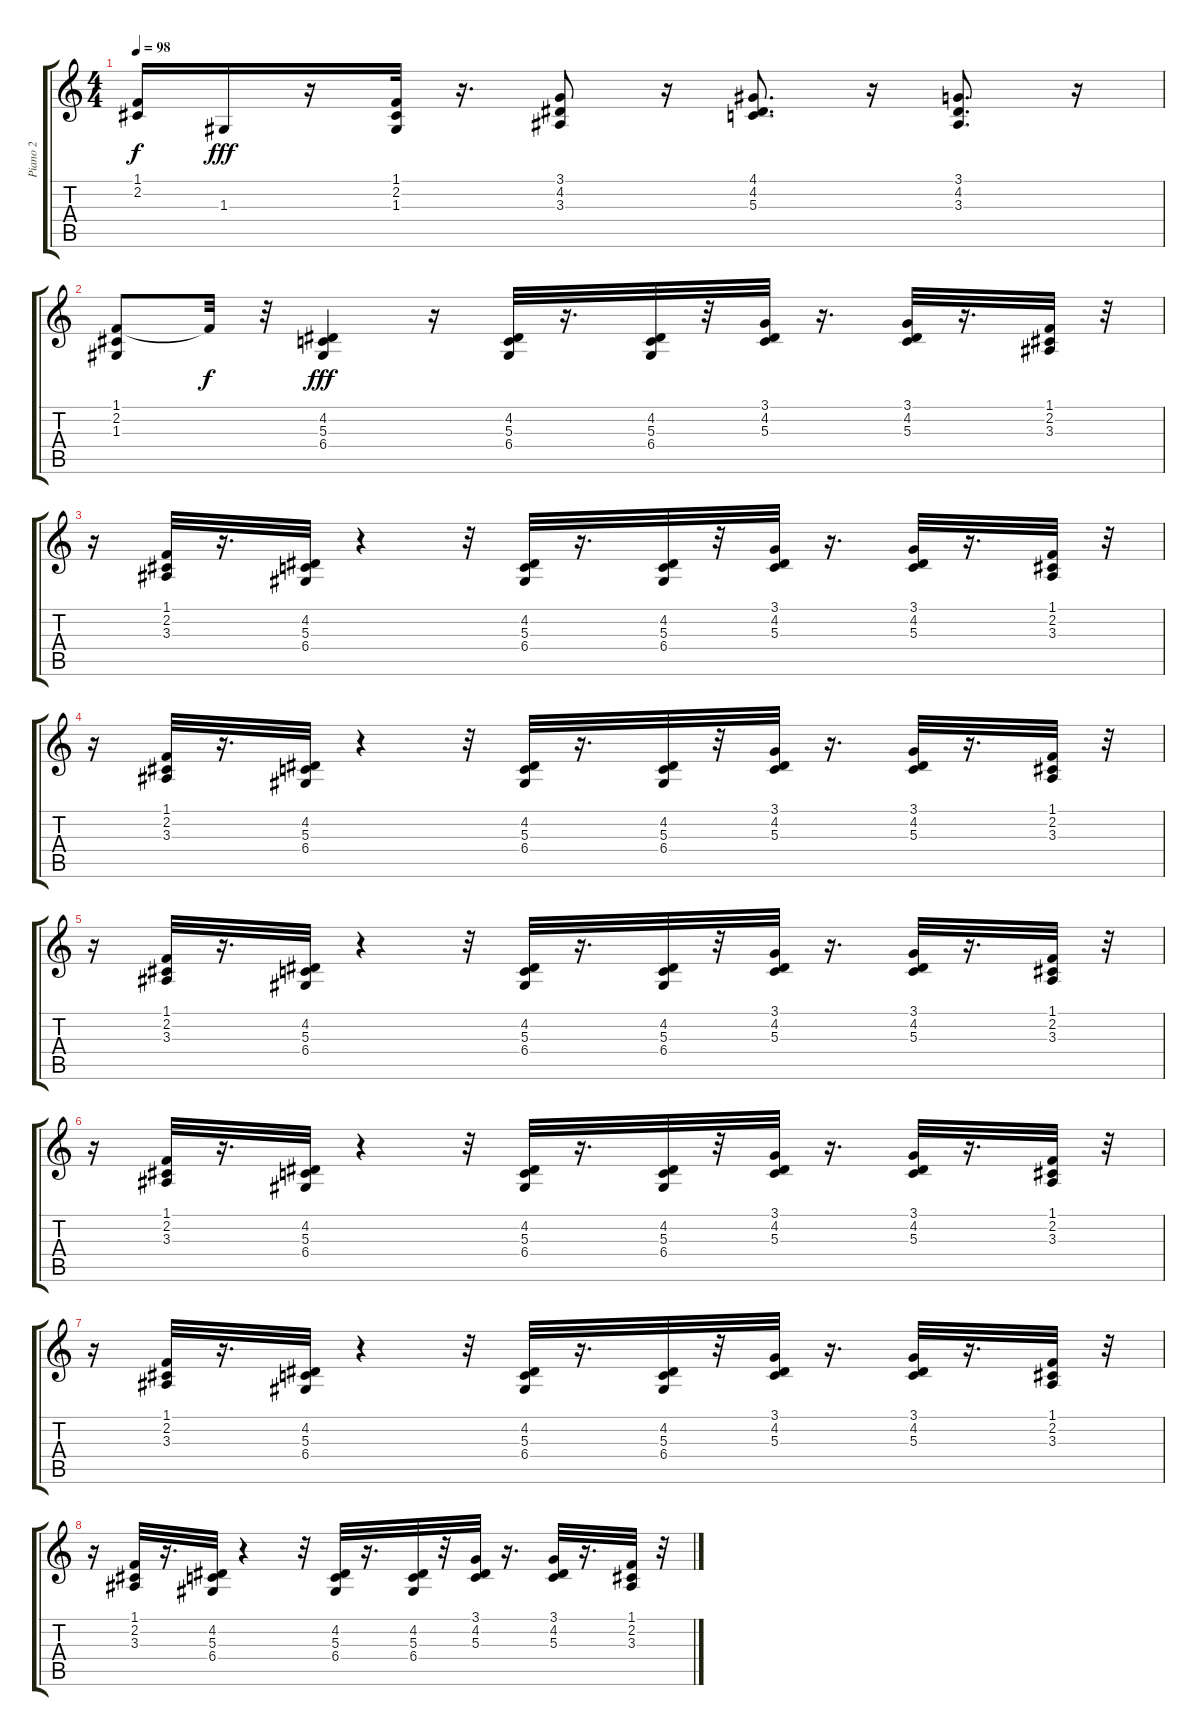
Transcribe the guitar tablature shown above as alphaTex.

\track ("Piano 2" "Piano 2") {instrument electricpiano2}
\staff {score tabs}
\tuning (E4 B3 G3 D3 A2 E2) {hide}
\ts (4 4)
\tempo 98
\clef g2
\ks c
(1.1{t} 2.2{t}).16{dy f} 1.3.16{dy fff} r.16 (1.1 2.2 1.3).32 r.16{d} (3.1 4.2 3.3).8 r.16 (4.1 4.2 5.3).8{d} r.16 (3.1 4.2 3.3).8{d} r.16 |
(1.1 2.2 1.3).8 1.1{t}.32{dy f} r.32 (4.2 5.3 6.4).4{dy fff} r.16 (4.2 5.3 6.4).32 r.16{d} (4.2 5.3 6.4).32 r.32 (3.1 4.2 5.3).32 r.16{d} (3.1 4.2 5.3).32 r.16{d} (1.1 2.2 3.3).32 r.32 |
r.16 (1.1 2.2 3.3).32 r.16{d} (4.2 5.3 6.4).32 r.4 r.32 (4.2 5.3 6.4).32 r.16{d} (4.2 5.3 6.4).32 r.32 (3.1 4.2 5.3).32 r.16{d} (3.1 4.2 5.3).32 r.16{d} (1.1 2.2 3.3).32 r.32 |
r.16 (1.1 2.2 3.3).32 r.16{d} (4.2 5.3 6.4).32 r.4 r.32 (4.2 5.3 6.4).32 r.16{d} (4.2 5.3 6.4).32 r.32 (3.1 4.2 5.3).32 r.16{d} (3.1 4.2 5.3).32 r.16{d} (1.1 2.2 3.3).32 r.32 |
r.16 (1.1 2.2 3.3).32 r.16{d} (4.2 5.3 6.4).32 r.4 r.32 (4.2 5.3 6.4).32 r.16{d} (4.2 5.3 6.4).32 r.32 (3.1 4.2 5.3).32 r.16{d} (3.1 4.2 5.3).32 r.16{d} (1.1 2.2 3.3).32 r.32 |
r.16 (1.1 2.2 3.3).32 r.16{d} (4.2 5.3 6.4).32 r.4 r.32 (4.2 5.3 6.4).32 r.16{d} (4.2 5.3 6.4).32 r.32 (3.1 4.2 5.3).32 r.16{d} (3.1 4.2 5.3).32 r.16{d} (1.1 2.2 3.3).32 r.32 |
r.16 (1.1 2.2 3.3).32 r.16{d} (4.2 5.3 6.4).32 r.4 r.32 (4.2 5.3 6.4).32 r.16{d} (4.2 5.3 6.4).32 r.32 (3.1 4.2 5.3).32 r.16{d} (3.1 4.2 5.3).32 r.16{d} (1.1 2.2 3.3).32 r.32 |
r.16 (1.1 2.2 3.3).32 r.16{d} (4.2 5.3 6.4).32 r.4 r.32 (4.2 5.3 6.4).32 r.16{d} (4.2 5.3 6.4).32 r.32 (3.1 4.2 5.3).32 r.16{d} (3.1 4.2 5.3).32 r.16{d} (1.1 2.2 3.3).32 r.32
